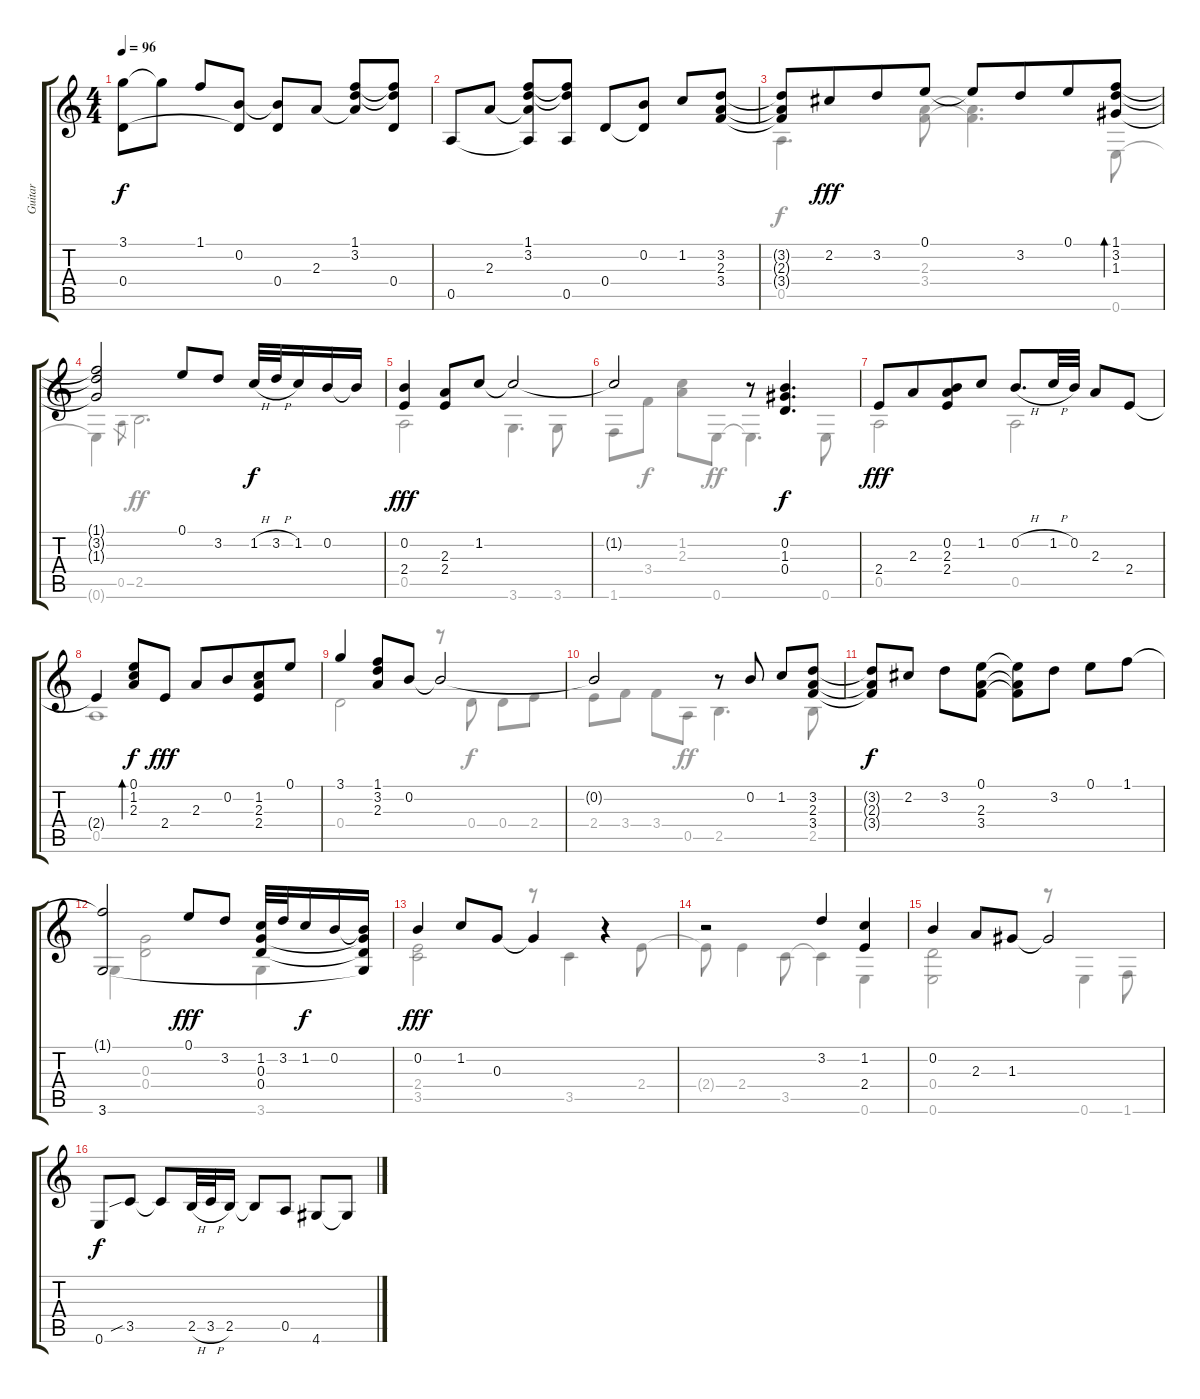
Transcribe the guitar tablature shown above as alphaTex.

\track ("Guitar" "Guitar") {instrument acousticguitarnylon}
\staff {score tabs}
\tuning (E4 B3 G3 D3 A2 E2) {hide}
\voice
\ts (4 4)
\tempo 96
\clef g2
\ks c
(3.1 0.4).8{dy f} 3.1{t}.8 1.1.8 (0.2 0.4{t}).8 (0.2{t} 0.4).8 2.3.8 (1.1 3.2 2.3{t}).8 (1.1{t} 3.2{t} 0.4).8 |
0.5.8 2.3.8 (1.1 3.2 2.3{t} 0.5{t}).8 (1.1{t} 3.2{t} 0.5).8 0.4.8 (0.2 0.4{t}).8 1.2.8 (3.2 2.3 3.4).8 |
(3.2{t} 2.3{t} 3.4{t}).8 2.2.8{dy fff beam merge} 3.2.8 0.1.8 0.1{t}.8 3.2.8{beam merge} 0.1.8 (1.1 3.2 1.3).8{bd 240} |
(1.1{t} 3.2{t} 1.3{t}).2 0.1.8 3.2.8 1.2{h}.32{dy f} 3.2{h}.32 1.2.16 0.2.16 0.2{t}.16 |
(0.2 2.4).4{dy fff} (2.3 2.4).8 1.2.8 1.2{t}.2 |
1.2{t}.2 r.8 (0.2 1.3 0.4).4{d dy f} |
2.4.8{dy fff} 2.3.8{beam merge} (0.2 2.3 2.4).8 1.2.8 0.2{h}.8{d} 1.2{h}.32 0.2.32 2.3.8 2.4.8 |
2.4{t}.4 (0.1 1.2 2.3).8{bd 240 dy f} 2.4.8{dy fff} 2.3.8 0.2.8{beam merge} (1.2 2.3 2.4).8 0.1.8 |
3.1.4 (1.1 3.2 2.3).8 0.2.8 0.2{t}.2 |
0.2{t}.2 r.8 0.2.8 1.2.8 (3.2 2.3 3.4).8 |
(3.2{t} 2.3{t} 3.4{t}).8{dy f} 2.2.8 3.2.8 (0.1 2.3 3.4).8 (0.1{t} 2.3{t} 3.4{t}).8 3.2.8 0.1.8 1.1.8 |
(1.1{t} 3.6).2 0.1.8{dy fff} 3.2.8 (1.2 0.3 0.4).32 3.2.32 1.2.16{dy f} 0.2.16 (0.2{t} 0.3{t} 0.4{t} 3.6{t}).16 |
0.2.4{dy fff} 1.2.8 0.3.8 0.3{t}.4 r.4 |
r.2 3.2.4 (1.2 2.4).4 |
0.2.4 2.3.8 1.3.8 1.3{t}.2 |
0.6.8{dy f} 3.5{sib}.8 3.5{t}.8 2.5{h}.32 3.5{h}.32 2.5.16 2.5{t}.8 0.5.8 4.6.8 4.6{t}.8
\voice
\clef g2
\ottava regular
\simile none
\ks c
|
|
0.5{t}.4{d} (2.3 3.4).8 (2.3{t} 3.4{t}).4{d} 0.6.8 |
0.6{t}.4 0.5.8{gr dy f} 2.5.2{d dy ff} |
0.5.2 3.6.4{d} 3.6.8 |
1.6.8 3.4.8{dy f} (1.2 2.3).8 0.6.8{dy ff} 0.6{t}.4{d} 0.6.8 |
0.5.2 0.5.2 |
0.5.1 |
0.4.2 r.8 0.4.8{dy f} 0.4.8 2.4.8 |
2.4.8 3.4.8 3.4.8 0.5.8{dy ff} 2.5.4{d} 2.5.8 |
|
3.6.4 (0.3 0.4).2 3.6.4 |
(2.4 3.5).2 r.8 3.5.4 2.4.8 |
2.4{t}.8 2.4.4 3.5.8 3.5{t}.4 0.6.4 |
(0.4 0.6).2 r.8 0.6.4 1.6.8 |
